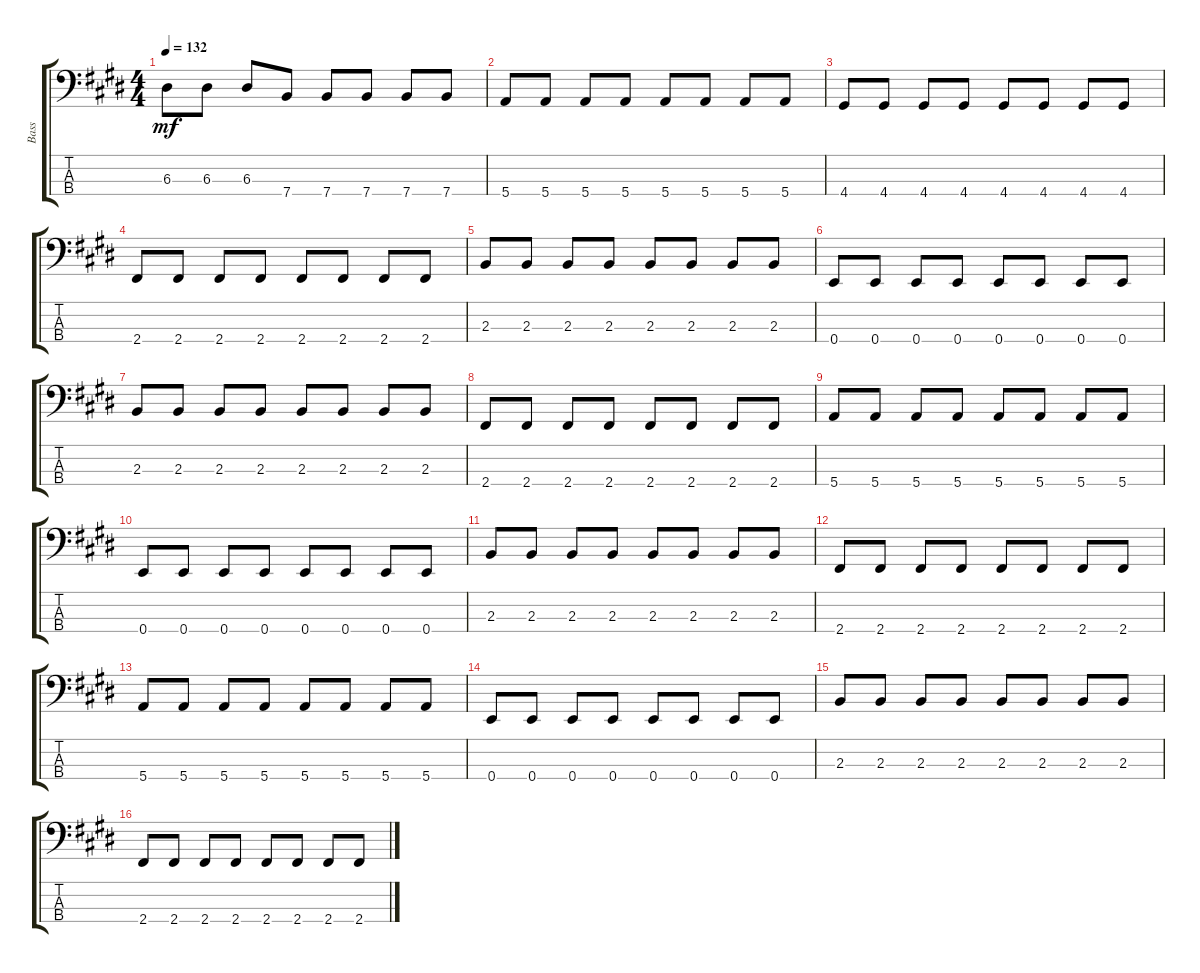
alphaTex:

\track ("Bass" "Bass") {instrument electricbassfinger}
\staff {score tabs}
\tuning (G2 D2 A1 E1) {hide}
\ts (4 4)
\tempo 132
\clef f4
\ks e
6.3.8{dy mf} 6.3.8 6.3.8 7.4.8 7.4.8 7.4.8 7.4.8 7.4.8 |
5.4.8 5.4.8 5.4.8 5.4.8 5.4.8 5.4.8 5.4.8 5.4.8 |
4.4.8 4.4.8 4.4.8 4.4.8 4.4.8 4.4.8 4.4.8 4.4.8 |
2.4.8 2.4.8 2.4.8 2.4.8 2.4.8 2.4.8 2.4.8 2.4.8 |
2.3.8 2.3.8 2.3.8 2.3.8 2.3.8 2.3.8 2.3.8 2.3.8 |
0.4.8 0.4.8 0.4.8 0.4.8 0.4.8 0.4.8 0.4.8 0.4.8 |
2.3.8 2.3.8 2.3.8 2.3.8 2.3.8 2.3.8 2.3.8 2.3.8 |
2.4.8 2.4.8 2.4.8 2.4.8 2.4.8 2.4.8 2.4.8 2.4.8 |
5.4.8 5.4.8 5.4.8 5.4.8 5.4.8 5.4.8 5.4.8 5.4.8 |
0.4.8 0.4.8 0.4.8 0.4.8 0.4.8 0.4.8 0.4.8 0.4.8 |
2.3.8 2.3.8 2.3.8 2.3.8 2.3.8 2.3.8 2.3.8 2.3.8 |
2.4.8 2.4.8 2.4.8 2.4.8 2.4.8 2.4.8 2.4.8 2.4.8 |
5.4.8 5.4.8 5.4.8 5.4.8 5.4.8 5.4.8 5.4.8 5.4.8 |
0.4.8 0.4.8 0.4.8 0.4.8 0.4.8 0.4.8 0.4.8 0.4.8 |
2.3.8 2.3.8 2.3.8 2.3.8 2.3.8 2.3.8 2.3.8 2.3.8 |
2.4.8 2.4.8 2.4.8 2.4.8 2.4.8 2.4.8 2.4.8 2.4.8
